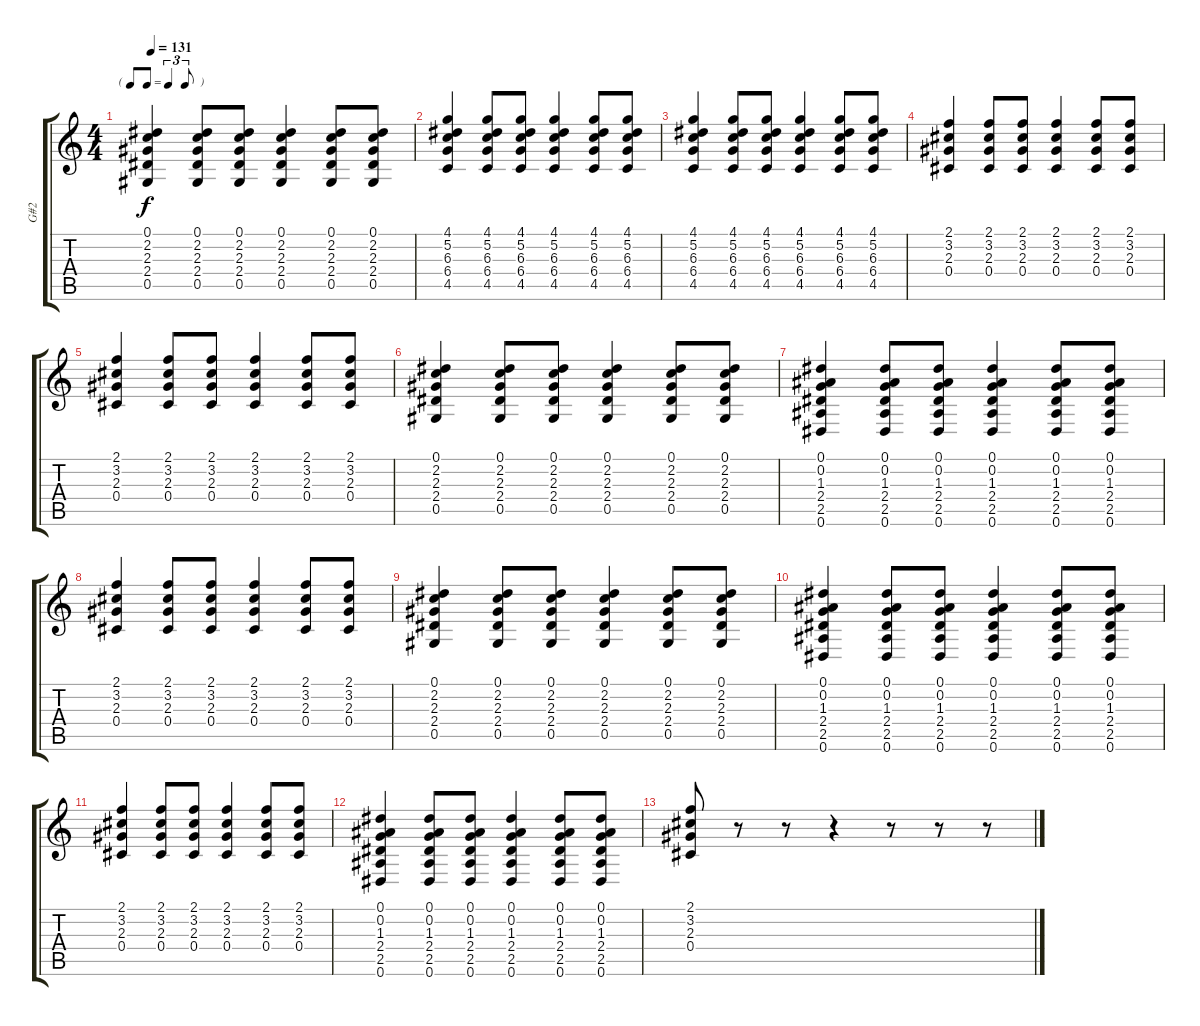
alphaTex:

\track ("G#2" "G#2") {instrument electricguitarjazz}
\staff {score tabs}
\tuning (Eb4 Bb3 Gb3 Db3 Ab2 Eb2) {hide}
\ts (4 4)
\tf triplet8th
\tempo 131
\clef g2
\ks c
(0.1 2.2 2.3 2.4 0.5).4{dy f} (0.1 2.2 2.3 2.4 0.5).8 (0.1 2.2 2.3 2.4 0.5).8 (0.1 2.2 2.3 2.4 0.5).4 (0.1 2.2 2.3 2.4 0.5).8 (0.1 2.2 2.3 2.4 0.5).8 |
(4.1 5.2 6.3 6.4 4.5).4 (4.1 5.2 6.3 6.4 4.5).8 (4.1 5.2 6.3 6.4 4.5).8 (4.1 5.2 6.3 6.4 4.5).4 (4.1 5.2 6.3 6.4 4.5).8 (4.1 5.2 6.3 6.4 4.5).8 |
(4.1 5.2 6.3 6.4 4.5).4 (4.1 5.2 6.3 6.4 4.5).8 (4.1 5.2 6.3 6.4 4.5).8 (4.1 5.2 6.3 6.4 4.5).4 (4.1 5.2 6.3 6.4 4.5).8 (4.1 5.2 6.3 6.4 4.5).8 |
(2.1 3.2 2.3 0.4).4 (2.1 3.2 2.3 0.4).8 (2.1 3.2 2.3 0.4).8 (2.1 3.2 2.3 0.4).4 (2.1 3.2 2.3 0.4).8 (2.1 3.2 2.3 0.4).8 |
(2.1 3.2 2.3 0.4).4 (2.1 3.2 2.3 0.4).8 (2.1 3.2 2.3 0.4).8 (2.1 3.2 2.3 0.4).4 (2.1 3.2 2.3 0.4).8 (2.1 3.2 2.3 0.4).8 |
(0.1 2.2 2.3 2.4 0.5).4 (0.1 2.2 2.3 2.4 0.5).8 (0.1 2.2 2.3 2.4 0.5).8 (0.1 2.2 2.3 2.4 0.5).4 (0.1 2.2 2.3 2.4 0.5).8 (0.1 2.2 2.3 2.4 0.5).8 |
(0.1 0.2 1.3 2.4 2.5 0.6).4 (0.1 0.2 1.3 2.4 2.5 0.6).8 (0.1 0.2 1.3 2.4 2.5 0.6).8 (0.1 0.2 1.3 2.4 2.5 0.6).4 (0.1 0.2 1.3 2.4 2.5 0.6).8 (0.1 0.2 1.3 2.4 2.5 0.6).8 |
(2.1 3.2 2.3 0.4).4 (2.1 3.2 2.3 0.4).8 (2.1 3.2 2.3 0.4).8 (2.1 3.2 2.3 0.4).4 (2.1 3.2 2.3 0.4).8 (2.1 3.2 2.3 0.4).8 |
(0.1 2.2 2.3 2.4 0.5).4 (0.1 2.2 2.3 2.4 0.5).8 (0.1 2.2 2.3 2.4 0.5).8 (0.1 2.2 2.3 2.4 0.5).4 (0.1 2.2 2.3 2.4 0.5).8 (0.1 2.2 2.3 2.4 0.5).8 |
(0.1 0.2 1.3 2.4 2.5 0.6).4 (0.1 0.2 1.3 2.4 2.5 0.6).8 (0.1 0.2 1.3 2.4 2.5 0.6).8 (0.1 0.2 1.3 2.4 2.5 0.6).4 (0.1 0.2 1.3 2.4 2.5 0.6).8 (0.1 0.2 1.3 2.4 2.5 0.6).8 |
(2.1 3.2 2.3 0.4).4 (2.1 3.2 2.3 0.4).8 (2.1 3.2 2.3 0.4).8 (2.1 3.2 2.3 0.4).4 (2.1 3.2 2.3 0.4).8 (2.1 3.2 2.3 0.4).8 |
(0.1 0.2 1.3 2.4 2.5 0.6).4 (0.1 0.2 1.3 2.4 2.5 0.6).8 (0.1 0.2 1.3 2.4 2.5 0.6).8 (0.1 0.2 1.3 2.4 2.5 0.6).4 (0.1 0.2 1.3 2.4 2.5 0.6).8 (0.1 0.2 1.3 2.4 2.5 0.6).8 |
(2.1 3.2 2.3 0.4).8 r.8 r.8 r.4 r.8 r.8 r.8
